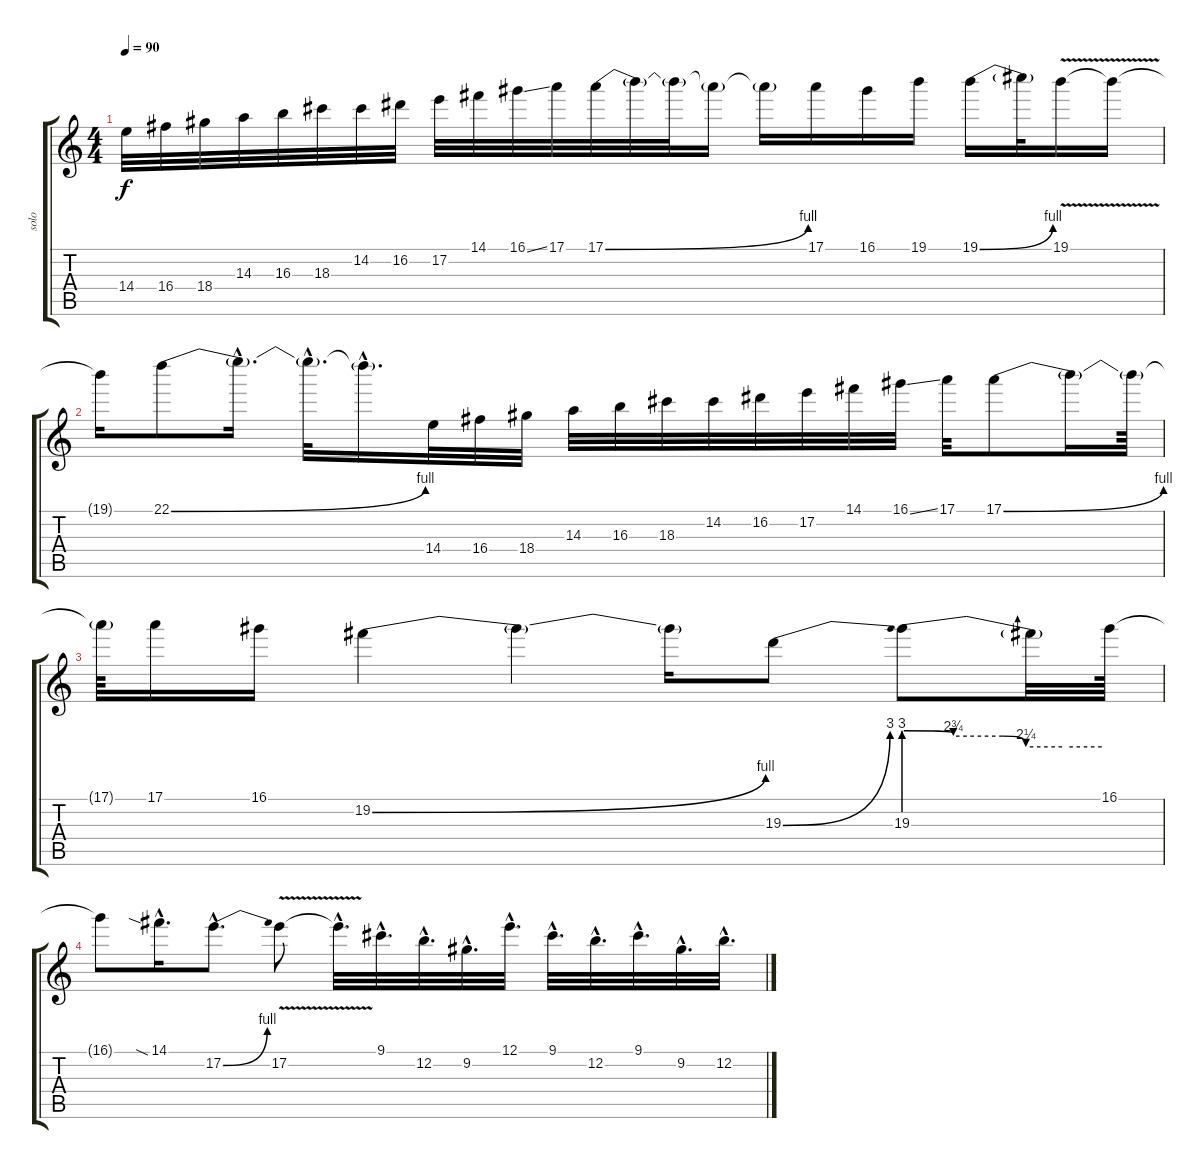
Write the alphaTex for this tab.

\track ("solo" "solo") {instrument overdrivenguitar}
\staff {score tabs}
\tuning (E4 B3 G3 D3 A2 E2) {hide}
\ts (4 4)
\tempo 90
\clef g2
\ks c
14.4.32{dy f} 16.4.32 18.4.32 14.3.32 16.3.32 18.3.32 14.2.32 16.2.32 17.2.32 14.1.32 16.1{ss}.32 17.1.32 17.1{be (bend 0 0 60 4)}.32 17.1{t}.32 17.1{t}.32 17.1{t}.16 17.1{t}.16 17.1.16 16.1.16 19.1.16 19.1{be (bend 0 0 60 4)}.16 19.1{t}.32 19.1{v}.16 19.1{t}.16 |
19.1{t}.16 22.1{be (bend 0 0 60 4)}.8 22.1{hac t}.16{d} 22.1{hac t}.32{d} 22.1{hac t}.16{d} 14.4.32 16.4.32 18.4.32 14.3.32 16.3.32 18.3.32 14.2.32 16.2.32 17.2.32 14.1.32 16.1{ss}.32 17.1.32 17.1{be (bend 0 0 60 4)}.8 17.1{t}.16 17.1{t}.64 |
17.1{t}.64 17.1.16 16.1.16 19.2{be (bend 0 0 60 4)}.4 19.2{t}.4 19.2{t}.16 19.3{be (bend 0 0 60 12)}.8 19.3{be (custom 0 12 15 11 30 11 37 9 48 9 60 9)}.8 19.3{t}.32 16.1.64 |
16.1{t}.8 14.1{sia hac}.16{d} 17.2{be (bend 0 0 60 4) hac}.8{d} 17.2{v}.8 17.2{hac t}.32{d} 9.1{hac}.32{d} 12.2{hac}.32{d} 9.2{hac}.32{d} 12.1{hac}.32{d} 9.1{hac}.32{d} 12.2{hac}.32{d} 9.1{hac}.32{d} 9.2{hac}.32{d} 12.2{hac}.32{d}
